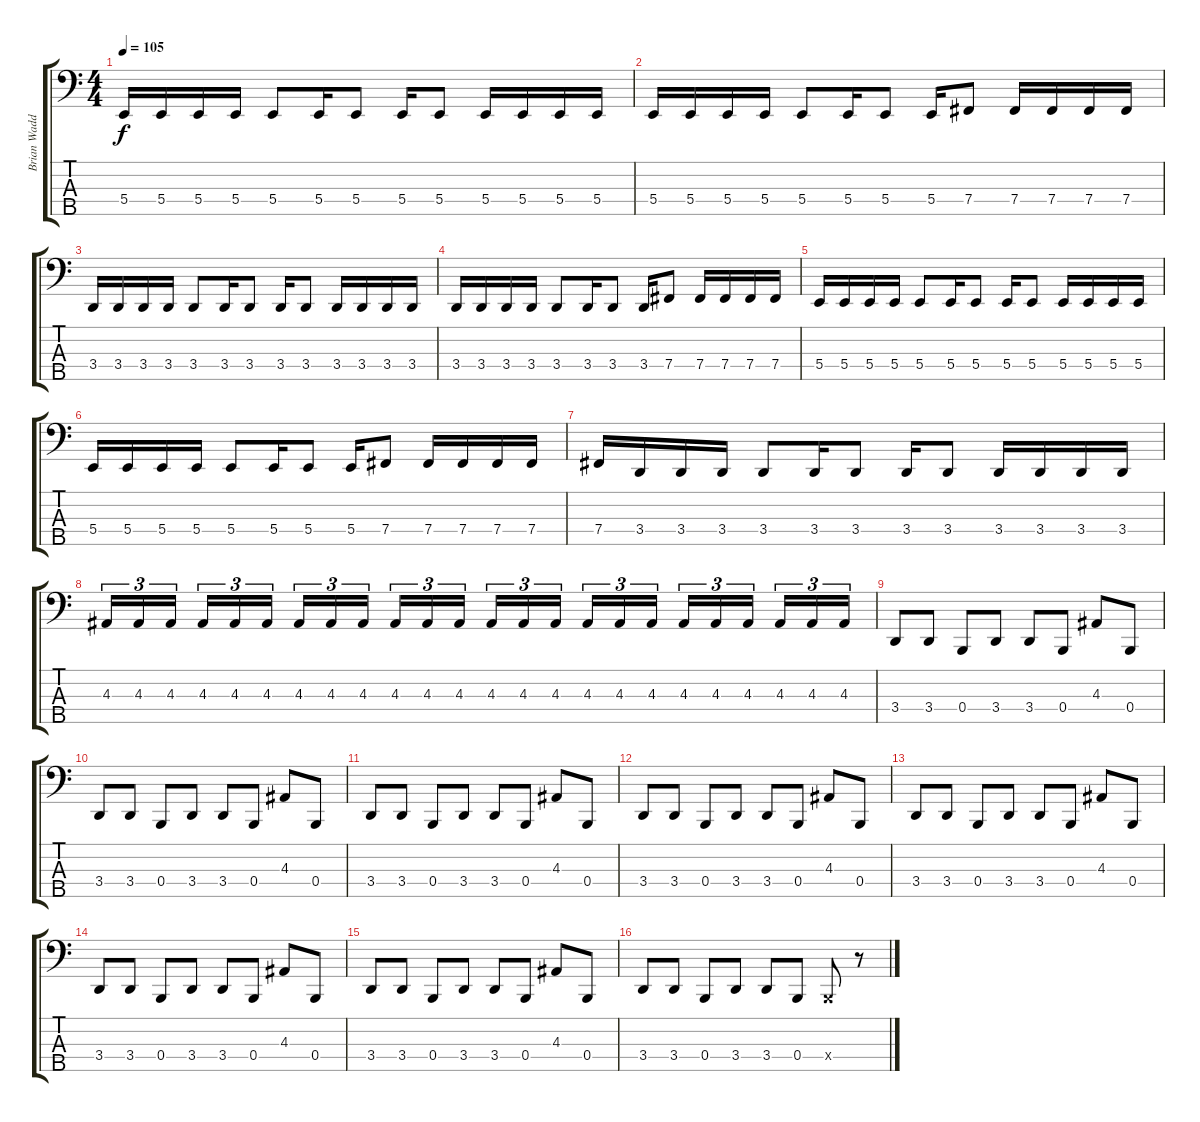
\track ("Brian Waddell" "Brian Wadd") {instrument electricbasspick}
\staff {score tabs}
\tuning (Gb2 B1 Gb1 B0 Gb0) {hide}
\ts (4 4)
\tempo 105
\clef f4
\ks c
5.4.16{dy f} 5.4.16 5.4.16 5.4.16 5.4.8 5.4.16 5.4.8 5.4.16 5.4.8 5.4.16 5.4.16 5.4.16 5.4.16 |
5.4.16 5.4.16 5.4.16 5.4.16 5.4.8 5.4.16 5.4.8 5.4.16 7.4.8 7.4.16 7.4.16 7.4.16 7.4.16 |
3.4.16 3.4.16 3.4.16 3.4.16 3.4.8 3.4.16 3.4.8 3.4.16 3.4.8 3.4.16 3.4.16 3.4.16 3.4.16 |
3.4.16 3.4.16 3.4.16 3.4.16 3.4.8 3.4.16 3.4.8 3.4.16 7.4.8 7.4.16 7.4.16 7.4.16 7.4.16 |
5.4.16 5.4.16 5.4.16 5.4.16 5.4.8 5.4.16 5.4.8 5.4.16 5.4.8 5.4.16 5.4.16 5.4.16 5.4.16 |
5.4.16 5.4.16 5.4.16 5.4.16 5.4.8 5.4.16 5.4.8 5.4.16 7.4.8 7.4.16 7.4.16 7.4.16 7.4.16 |
7.4.16 3.4.16 3.4.16 3.4.16 3.4.8 3.4.16 3.4.8 3.4.16 3.4.8 3.4.16 3.4.16 3.4.16 3.4.16 |
4.3.16{tu (3 2)} 4.3.16{tu (3 2)} 4.3.16{tu (3 2) beam splitsecondary} 4.3.16{tu (3 2)} 4.3.16{tu (3 2)} 4.3.16{tu (3 2)} 4.3.16{tu (3 2)} 4.3.16{tu (3 2)} 4.3.16{tu (3 2) beam splitsecondary} 4.3.16{tu (3 2)} 4.3.16{tu (3 2)} 4.3.16{tu (3 2)} 4.3.16{tu (3 2)} 4.3.16{tu (3 2)} 4.3.16{tu (3 2) beam splitsecondary} 4.3.16{tu (3 2)} 4.3.16{tu (3 2)} 4.3.16{tu (3 2)} 4.3.16{tu (3 2)} 4.3.16{tu (3 2)} 4.3.16{tu (3 2) beam splitsecondary} 4.3.16{tu (3 2)} 4.3.16{tu (3 2)} 4.3.16{tu (3 2)} |
3.4.8 3.4.8 0.4.8 3.4.8 3.4.8 0.4.8 4.3.8 0.4.8 |
3.4.8 3.4.8 0.4.8 3.4.8 3.4.8 0.4.8 4.3.8 0.4.8 |
3.4.8 3.4.8 0.4.8 3.4.8 3.4.8 0.4.8 4.3.8 0.4.8 |
3.4.8 3.4.8 0.4.8 3.4.8 3.4.8 0.4.8 4.3.8 0.4.8 |
3.4.8 3.4.8 0.4.8 3.4.8 3.4.8 0.4.8 4.3.8 0.4.8 |
3.4.8 3.4.8 0.4.8 3.4.8 3.4.8 0.4.8 4.3.8 0.4.8 |
3.4.8 3.4.8 0.4.8 3.4.8 3.4.8 0.4.8 4.3.8 0.4.8 |
3.4.8 3.4.8 0.4.8 3.4.8 3.4.8 0.4.8 0.4{x}.8 r.8
